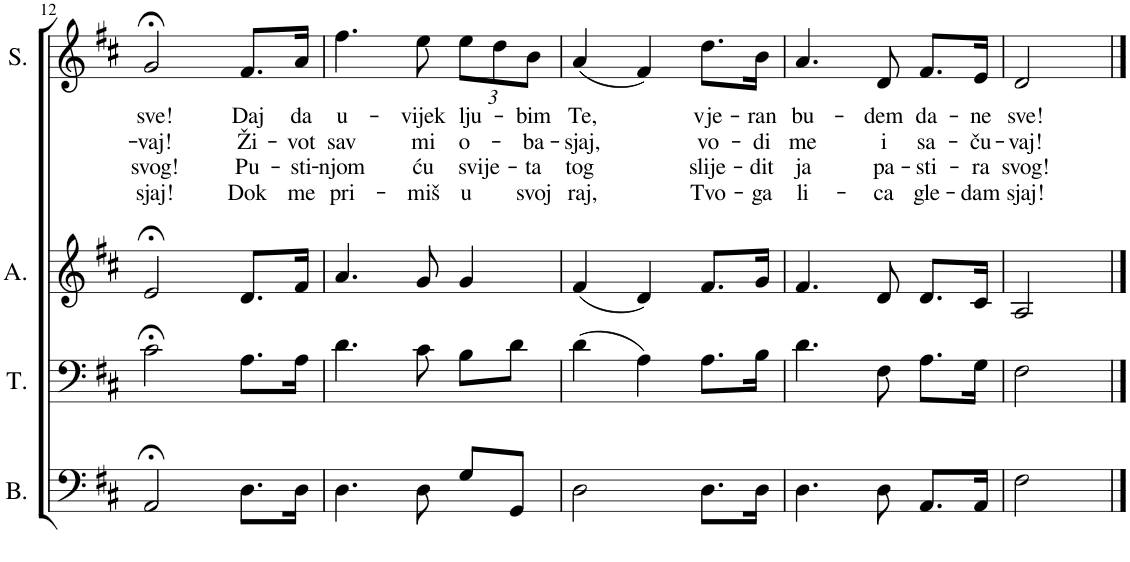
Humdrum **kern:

**kern	**kern	**kern	**kern	**text	**text	**text	**text
*part4	*part3	*part2	*part1	*part1	*part1	*part1	*part1
*staff4	*staff3	*staff2	*staff1	*staff1	*staff1	*staff1	*staff1
*I"Bass	*I"Tenor	*I"Alto	*I"Soprano	*	*	*	*
*I'B.	*I'T.	*I'A.	*I'S.	*	*	*	*
!!LO:PB:g=z
*clefF4	*clefF4	*clefG2	*clefG2	*	*	*	*
*k[f#c#]	*k[f#c#]	*k[f#c#]	*k[f#c#]	*	*	*	*
*M3/4	*M3/4	*M3/4	*M3/4	*	*	*	*
=12	=12	=12	=12	=12	=12	=12	=12
!	!	!	!	!LO:LY:b	!LO:LY:b	!LO:LY:b	!LO:LY:b
2AA;</	2c#;<\	2e;</	2g;</	sve!	-vaj!	svog!	sjaj!
!	!	!	!	!LO:LY:b	!LO:LY:b	!LO:LY:b	!LO:LY:b
8.D\L	8.A\L	8.d/L	8.f#/L	Daj	Ži-	Pu-	Dok
!	!	!	!	!LO:LY:b	!LO:LY:b	!LO:LY:b	!LO:LY:b
16D\Jk	16A\Jk	16f#/Jk	16a/Jk	da	-vot	-sti-	me
=13	=13	=13	=13	=13	=13	=13	=13
!	!	!	!	!LO:LY:b	!LO:LY:b	!LO:LY:b	!LO:LY:b
4.D\	4.d\	4.a/	4.ff#\	u-	sav	-njom	pri-
!	!	!	!	!LO:LY:b	!LO:LY:b	!LO:LY:b	!LO:LY:b
8D\	8c#\	8g/	8ee\	-vijek	mi	ću	-miš
*	*	*	*Xbrackettup	*	*	*	*
!	!	!	!	!LO:LY:b	!LO:LY:b	!LO:LY:b	!LO:LY:b
8G/L	8B\L	4g/	12ee\L	lju-	o-	svije-	u
.	.	.	12dd\	.	.	.	.
8GG/J	8d\J	.	.	.	.	.	.
!	!	!	!	!LO:LY:b	!LO:LY:b	!LO:LY:b	!LO:LY:b
.	.	.	12b\J	-bim	-ba-	-ta	svoj
=14	=14	=14	=14	=14	=14	=14	=14
!	!	!	!	!LO:LY:b	!LO:LY:b	!LO:LY:b	!LO:LY:b
2D\	(4d\	(4f#/	(4a/	Te,	-sjaj,	tog	raj,
.	4A\)	4d/)	4f#/)	.	.	.	.
!	!	!	!	!LO:LY:b	!LO:LY:b	!LO:LY:b	!LO:LY:b
8.D\L	8.A\L	8.f#/L	8.dd\L	vje-	vo-	slije-	Tvo-
!	!	!	!	!LO:LY:b	!LO:LY:b	!LO:LY:b	!LO:LY:b
16D\Jk	16B\Jk	16g/Jk	16b\Jk	-ran	-di	-dit	-ga
=15	=15	=15	=15	=15	=15	=15	=15
!	!	!	!	!LO:LY:b	!LO:LY:b	!LO:LY:b	!LO:LY:b
4.D\	4.d\	4.f#/	4.a/	bu-	me	ja	li-
!	!	!	!	!LO:LY:b	!LO:LY:b	!LO:LY:b	!LO:LY:b
8D\	8F#\	8d/	8d/	-dem	i	pa-	-ca
!	!	!	!	!LO:LY:b	!LO:LY:b	!LO:LY:b	!LO:LY:b
8.AA/L	8.A\L	8.d/L	8.f#/L	da-	sa-	-sti-	gle-
!	!	!	!	!LO:LY:b	!LO:LY:b	!LO:LY:b	!LO:LY:b
16AA/Jk	16G\Jk	16c#/Jk	16e/Jk	-ne	-ču-	-ra	-dam
=16	=16	=16	=16	=16	=16	=16	=16
!	!	!	!	!LO:LY:b	!LO:LY:b	!LO:LY:b	!LO:LY:b
2F#\	2F#\	2A/	2d/	sve!	-vaj!	svog!	sjaj!
==	==	==	==	==	==	==	==
*-	*-	*-	*-	*-	*-	*-	*-
